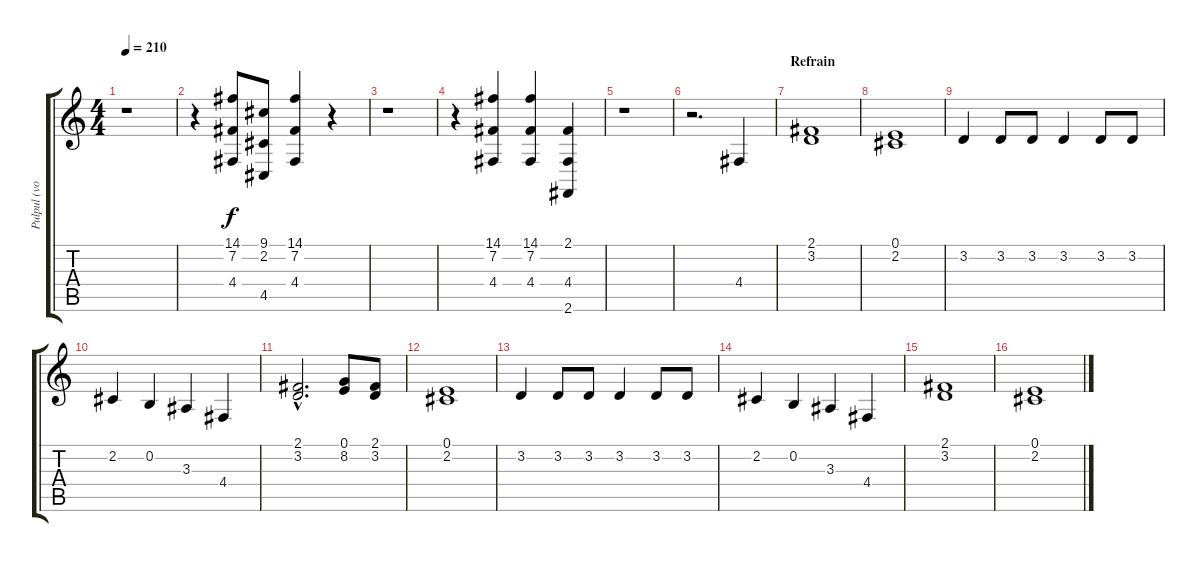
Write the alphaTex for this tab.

\track ("Pulpul (voice)" "Pulpul (vo") {instrument cello}
\staff {score tabs}
\tuning (E4 B3 G3 D3 A2 E2) {hide}
\ts (4 4)
\tempo 210
\clef g2
\ks c
r.1{dy f} |
r.4 (14.1 7.2 4.4).8 (9.1 2.2 4.5).8 (14.1 7.2 4.4).4 r.4 |
r.1 |
r.4 (14.1 7.2 4.4).4 (14.1 7.2 4.4).4 (2.1 4.4 2.6).4 |
r.1 |
r.2{d} 4.4.4 |
\section ("" "Refrain")
(2.1 3.2).1 |
(0.1 2.2).1 |
3.2.4 3.2.8 3.2.8 3.2.4 3.2.8 3.2.8 |
2.2.4 0.2.4 3.3.4 4.4.4 |
(2.1{hac} 3.2{hac}).2{d} (0.1 8.2).8 (2.1 3.2).8 |
(0.1 2.2).1 |
3.2.4 3.2.8 3.2.8 3.2.4 3.2.8 3.2.8 |
2.2.4 0.2.4 3.3.4 4.4.4 |
(2.1 3.2).1 |
(0.1 2.2).1
